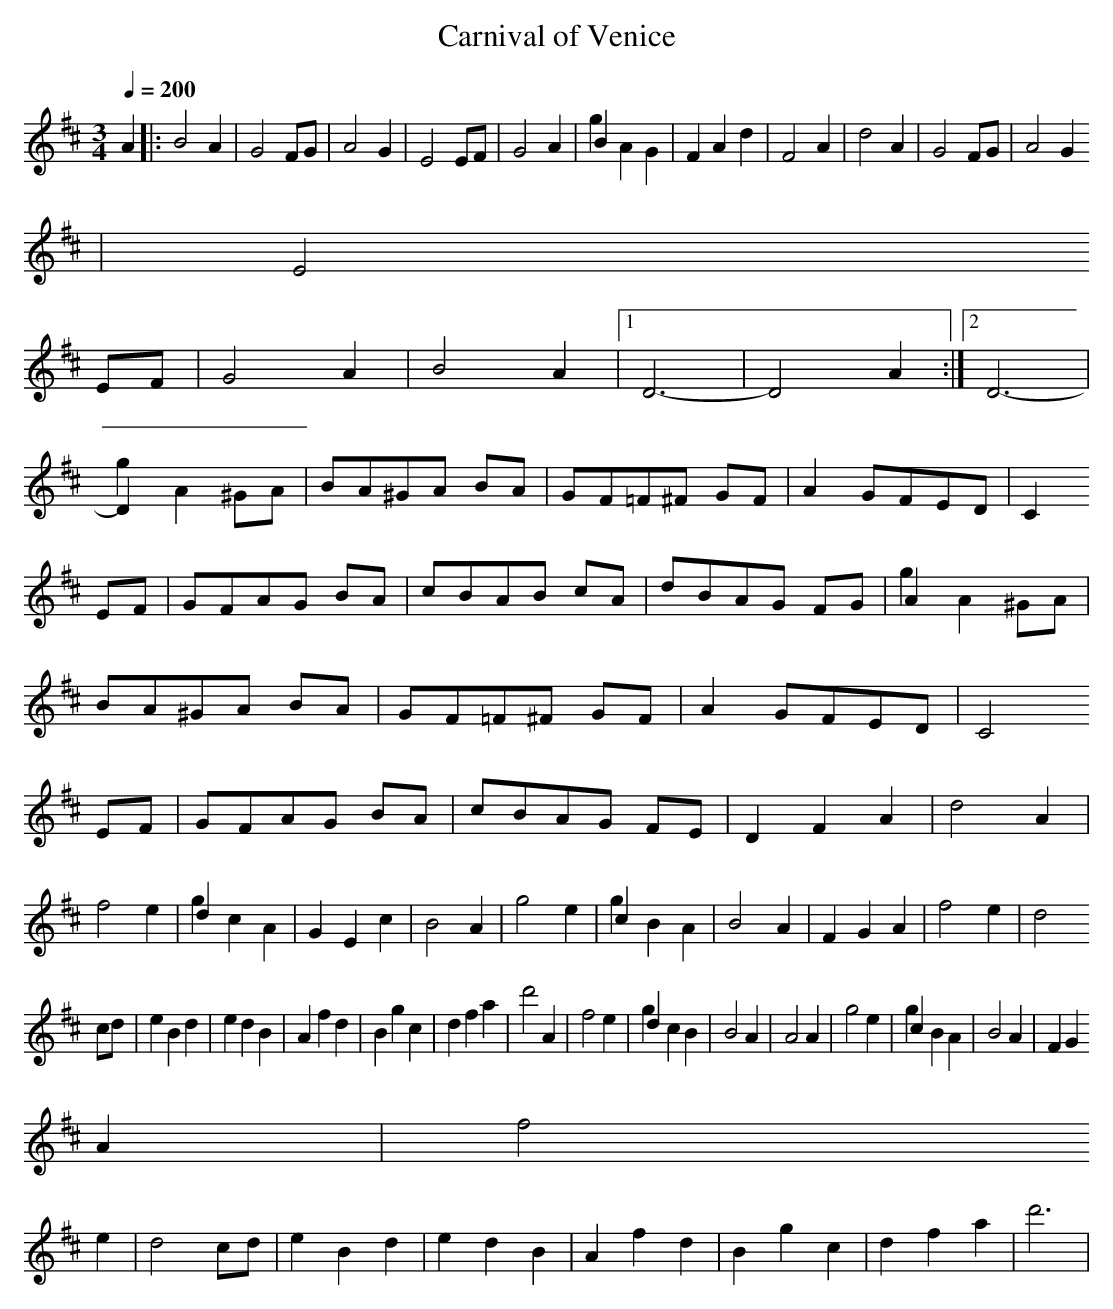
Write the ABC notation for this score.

X:1
T:Carnival of Venice
M:3/4
L:1/4
Q:200
K:D
A|:B2 A|G2 F/2G/2|A2 G|E2 E/2F/2|G2 A|B&gt;A G|FAd|F2 A|d2 A|G2 F/2G/2|A2 G
|E2
E/2F/2|G2 A|B2 A|1D3-|D2 A:|2D3-|
D&gt; A ^G/2A/2|B/2A/2^G/2A/2 B/2A/2|G/2F/2=F/2^F/2 G/2F/2|A G/2F/2E/2D/2|C
2
E/2F/2|G/2F/2A/2G/2 B/2A/2|c/2B/2A/2B/2 c/2A/2|d/2B/2A/2G/2 F/2G/2|A&gt;A
^G/2A/2|
B/2A/2^G/2A/2 B/2A/2|G/2F/2=F/2^F/2 G/2F/2|A G/2F/2E/2D/2|C2
E/2F/2|G/2F/2A/2G/2 B/2A/2|c/2B/2A/2G/2 F/2E/2|DFA|d2 A|
f2 e|d&gt;c A|GEc|B2 A|g2 e|c&gt;B A|B2 A|FGA|f2 e|d2
c/2d/2|eBd|edB|Afd|Bgc|dfa|d'2 A|f2 e|d&gt;c B|B2 A|A2 A|g2 e|c&gt;B A|B2 A|FG
A|f2
e|d2 c/2d/2|eBd|edB|Afd|Bgc|dfa|d'3|
